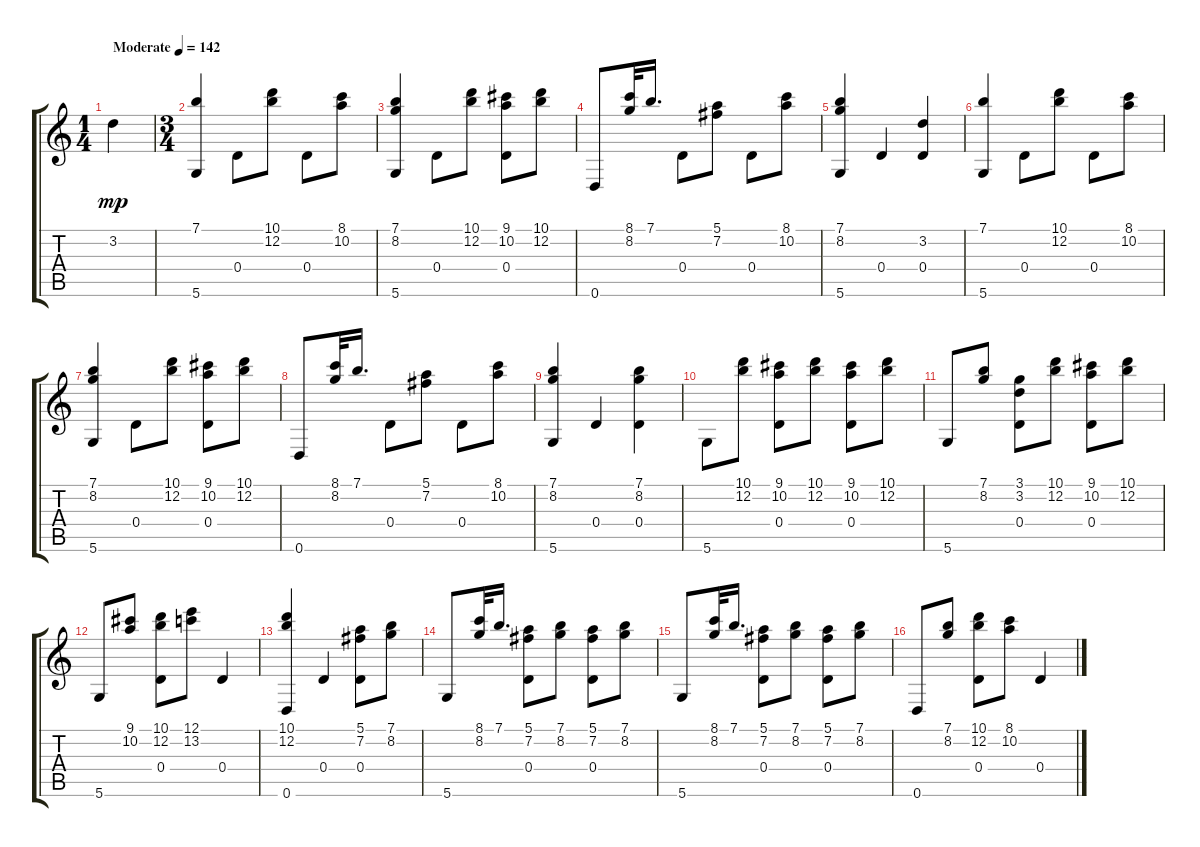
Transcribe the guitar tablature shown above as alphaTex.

\track "" {instrument acousticguitarnylon}
\staff {score tabs}
\tuning (E4 B3 G3 D3 A2 D2) {hide}
\ts (1 4)
\tempo (142 "Moderate")
\clef g2
\ks c
3.2.4{dy mp instrument acousticguitarnylon} |
\ts (3 4)
(7.1 5.6).4 0.4.8 (10.1 12.2).8 0.4.8 (8.1 10.2).8 |
(7.1 8.2 5.6).4 0.4.8 (10.1 12.2).8 (9.1 10.2 0.4).8 (10.1 12.2).8 |
0.6.8 (8.1 8.2).32 7.1.16{d} 0.4.8 (5.1 7.2).8 0.4.8 (8.1 10.2).8 |
(7.1 8.2 5.6).4 0.4.4 (3.2 0.4).4 |
(7.1 5.6).4 0.4.8 (10.1 12.2).8 0.4.8 (8.1 10.2).8 |
(7.1 8.2 5.6).4 0.4.8 (10.1 12.2).8 (9.1 10.2 0.4).8 (10.1 12.2).8 |
0.6.8 (8.1 8.2).32 7.1.16{d} 0.4.8 (5.1 7.2).8 0.4.8 (8.1 10.2).8 |
(7.1 8.2 5.6).4 0.4.4 (7.1 8.2 0.4).4 |
5.6.8 (10.1 12.2).8 (9.1 10.2 0.4).8 (10.1 12.2).8 (9.1 10.2 0.4).8 (10.1 12.2).8 |
5.6.8 (7.1 8.2).8 (3.1 3.2 0.4).8 (10.1 12.2).8 (9.1 10.2 0.4).8 (10.1 12.2).8 |
5.6.8 (9.1 10.2).8 (10.1 12.2 0.4).8 (12.1 13.2).8 0.4.4 |
(10.1 12.2 0.6).4 0.4.4 (5.1 7.2 0.4).8 (7.1 8.2).8 |
5.6.8 (8.1 8.2).32 7.1.16{d} (5.1 7.2 0.4).8 (7.1 8.2).8 (5.1 7.2 0.4).8 (7.1 8.2).8 |
5.6.8 (8.1 8.2).32 7.1.16{d} (5.1 7.2 0.4).8 (7.1 8.2).8 (5.1 7.2 0.4).8 (7.1 8.2).8 |
0.6.8 (7.1 8.2).8 (10.1 12.2 0.4).8 (8.1 10.2).8 0.4.4
